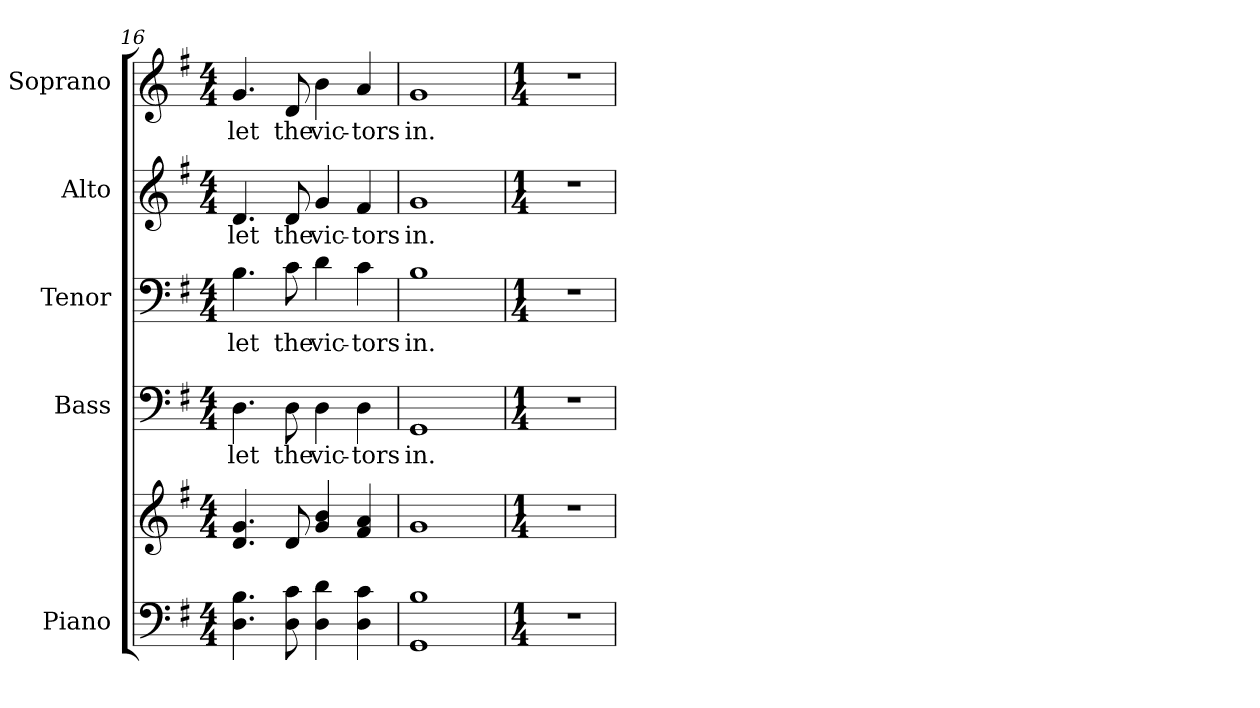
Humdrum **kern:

**kern	**kern	**kern	**text	**kern	**text	**kern	**text	**kern	**text
*part5	*part5	*part4	*part4	*part3	*part3	*part2	*part2	*part1	*part1
*staff6	*staff5	*staff4	*staff4	*staff3	*staff3	*staff2	*staff2	*staff1	*staff1
*I"Piano	*	*I"Bass	*	*I"Tenor	*	*I"Alto	*	*I"Soprano	*
*I'Pno.	*	*I'B.	*	*I'T.	*	*I'A.	*	*I'S.	*
!!LO:PB:g=z
*clefF4	*clefG2	*clefF4	*	*clefF4	*	*clefG2	*	*clefG2	*
*k[f#]	*k[f#]	*k[f#]	*	*k[f#]	*	*k[f#]	*	*k[f#]	*
*G:	*G:	*G:	*	*G:	*	*G:	*	*G:	*
*M4/4	*M4/4	*M4/4	*	*M4/4	*	*M4/4	*	*M4/4	*
=16	=16	=16	=16	=16	=16	=16	=16	=16	=16
!	!	!	!LO:LY:b:color=#000000	!	!	!	!	!	!
!	!	!	!	!	!LO:LY:b:color=#000000	!	!	!	!
!	!	!	!	!	!	!	!LO:LY:b:color=#000000	!	!
!	!	!	!	!	!	!	!	!	!LO:LY:b:color=#000000
4.Di\ 4.Bi	4.di/ 4.gi	4.Di\	let	4.Bi\	let	4.di/	let	4.gi/	let
!	!	!	!LO:LY:b:color=#000000	!	!	!	!	!	!
!	!	!	!	!	!LO:LY:b:color=#000000	!	!	!	!
!	!	!	!	!	!	!	!LO:LY:b:color=#000000	!	!
!	!	!	!	!	!	!	!	!	!LO:LY:b:color=#000000
8Di\ 8ci	8di/	8Di\	the	8ci\	the	8di/	the	8di/	the
!	!	!	!LO:LY:b:color=#000000	!	!	!	!	!	!
!	!	!	!	!	!LO:LY:b:color=#000000	!	!	!	!
!	!	!	!	!	!	!	!LO:LY:b:color=#000000	!	!
!	!	!	!	!	!	!	!	!	!LO:LY:b:color=#000000
4Di\ 4di	4gi/ 4bi	4Di\	vic-	4di\	vic-	4gi/	vic-	4bi\	vic-
!	!	!	!LO:LY:b:color=#000000	!	!	!	!	!	!
!	!	!	!	!	!LO:LY:b:color=#000000	!	!	!	!
!	!	!	!	!	!	!	!LO:LY:b:color=#000000	!	!
!	!	!	!	!	!	!	!	!	!LO:LY:b:color=#000000
4Di\ 4ci	4f#i/ 4ai	4Di\	-tors	4ci\	-tors	4f#i/	-tors	4ai/	-tors
=17	=17	=17	=17	=17	=17	=17	=17	=17	=17
!	!	!	!LO:LY:b:color=#000000	!	!	!	!	!	!
!	!	!	!	!	!LO:LY:b:color=#000000	!	!	!	!
!	!	!	!	!	!	!	!LO:LY:b:color=#000000	!	!
!	!	!	!	!	!	!	!	!	!LO:LY:b:color=#000000
1GGi 1Bi	1gi	1GGi	in.	1Bi	in.	1gi	in.	1gi	in.
!!LO:PB:g=z
=18	=18	=18	=18	=18	=18	=18	=18	=18	=18
*M1/4	*M1/4	*M1/4	*	*M1/4	*	*M1/4	*	*M1/4	*
!LO:N:vis=1	!LO:N:vis=1	!LO:N:vis=1	!	!LO:N:vis=1	!	!LO:N:vis=1	!	!LO:N:vis=1	!
4r	4r	4r	.	4r	.	4r	.	4r	.
=	=	=	=	=	=	=	=	=	=
*-	*-	*-	*-	*-	*-	*-	*-	*-	*-
